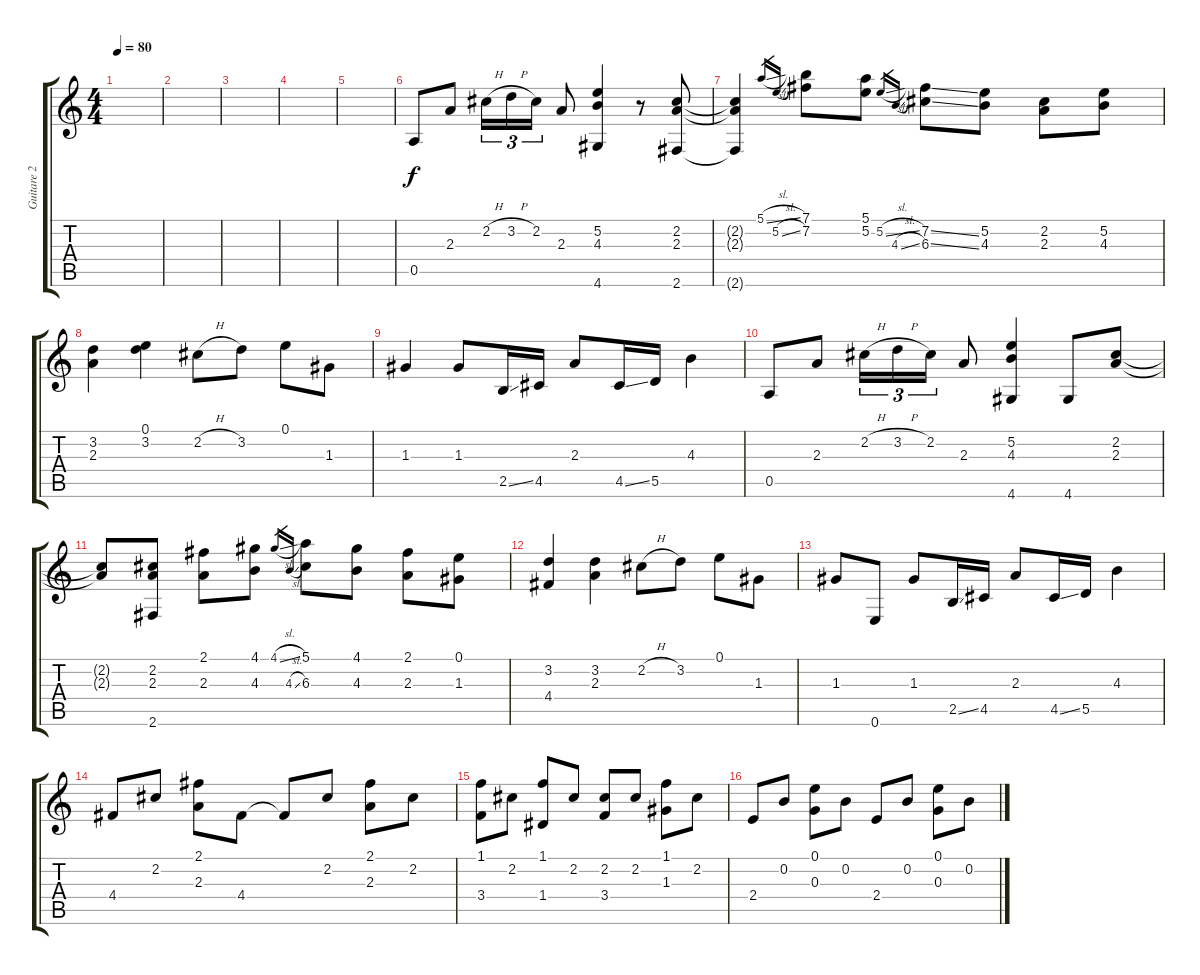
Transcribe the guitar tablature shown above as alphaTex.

\track ("Guitare 2" "Guitare 2") {instrument acousticguitarsteel}
\staff {score tabs}
\tuning (E4 B3 G3 D3 A2 E2) {hide}
\ts (4 4)
\tempo 80
\clef g2
\ks c
|
|
|
|
|
0.5.8 2.3.8 2.2{h}.16{tu (3 2)} 3.2{h}.16{tu (3 2)} 2.2.16{tu (3 2)} 2.3.8 (5.2 4.3 4.6).4 r.8 (2.2 2.3 2.6).8 |
(2.2{t} 2.3{t} 2.6{t}).4 5.1{sl}.16{gr} 5.2{sl}.16{gr} (7.1 7.2).8 (5.1 5.2).8 5.2{sl}.16{gr} 4.3{sl}.16{gr} (7.2{ss} 6.3{ss}).8 (5.2 4.3).8 (2.2 2.3).8 (5.2 4.3).8 |
(3.2 2.3).4 (0.1 3.2).4 2.2{h}.8 3.2.8 0.1.8 1.3.8 |
1.3.4 1.3.8 2.5{ss}.16 4.5.16 2.3.8 4.5{ss}.16 5.5.16 4.3.4 |
0.5.8 2.3.8 2.2{h}.16{tu (3 2)} 3.2{h}.16{tu (3 2)} 2.2.16{tu (3 2)} 2.3.8 (5.2 4.3 4.6).4 4.6.8 (2.2 2.3).8 |
(2.2{t} 2.3{t}).8 (2.2 2.3 2.6).8 (2.1 2.3).8 (4.1 4.3).8 4.1{sl}.16{gr} 4.3{sl}.16{gr} (5.1 6.3).8 (4.1 4.3).8 (2.1 2.3).8 (0.1 1.3).8 |
(3.2 4.4).4 (3.2 2.3).4 2.2{h}.8 3.2.8 0.1.8 1.3.8 |
1.3.8 0.6.8 1.3.8 2.5{ss}.16 4.5.16 2.3.8 4.5{ss}.16 5.5.16 4.3.4 |
4.4.8 2.2.8 (2.1 2.3).8 4.4.8 4.4{t}.8 2.2.8 (2.1 2.3).8 2.2.8 |
(1.1 3.4).8 2.2.8 (1.1 1.4).8 2.2.8 (2.2 3.4).8 2.2.8 (1.1 1.3).8 2.2.8 |
2.4.8 0.2.8 (0.1 0.3).8 0.2.8 2.4.8 0.2.8 (0.1 0.3).8 0.2.8
